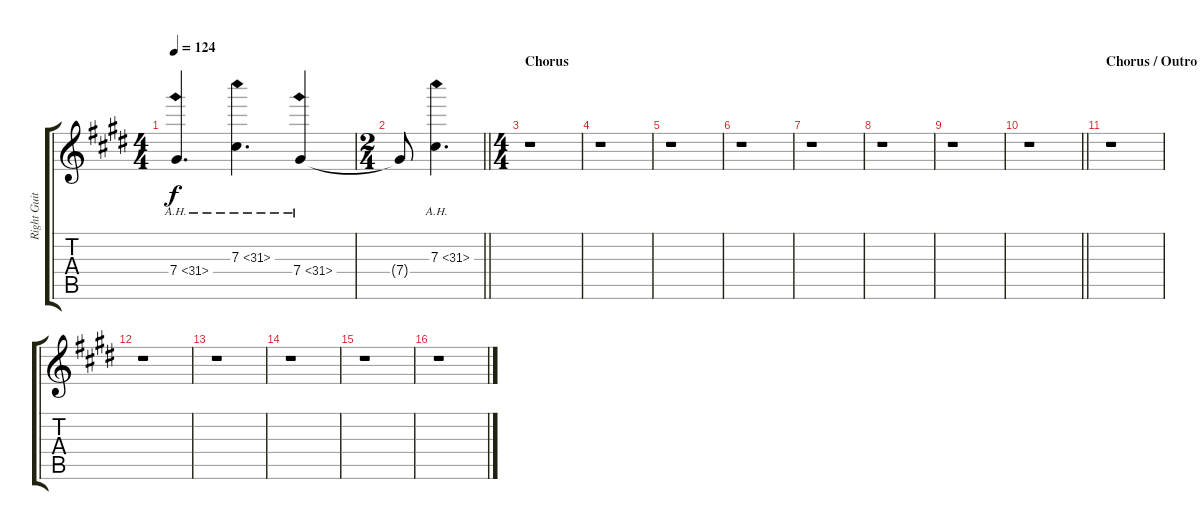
\track ("Right Guitar II" "Right Guit") {instrument distortionguitar}
\staff {score tabs}
\tuning (Eb4 Bb3 Gb3 Db3 Ab2 Db2) {hide}
\ts (4 4)
\tempo 124
\clef g2
\ks e
7.4{ah 24}.4{d dy f} 7.3{ah 24}.4{d} 7.4{ah 24}.4 |
\ts (2 4)
\barLineRight lightlight
7.4{t}.8 7.3{ah 24}.4{d} |
\ts (4 4)
\section ("" "Chorus")
r.1 |
r.1 |
r.1 |
r.1 |
r.1 |
r.1 |
r.1 |
\barLineRight lightlight
r.1 |
\section ("" "Chorus / Outro")
r.1 |
r.1 |
r.1 |
r.1 |
r.1 |
r.1
